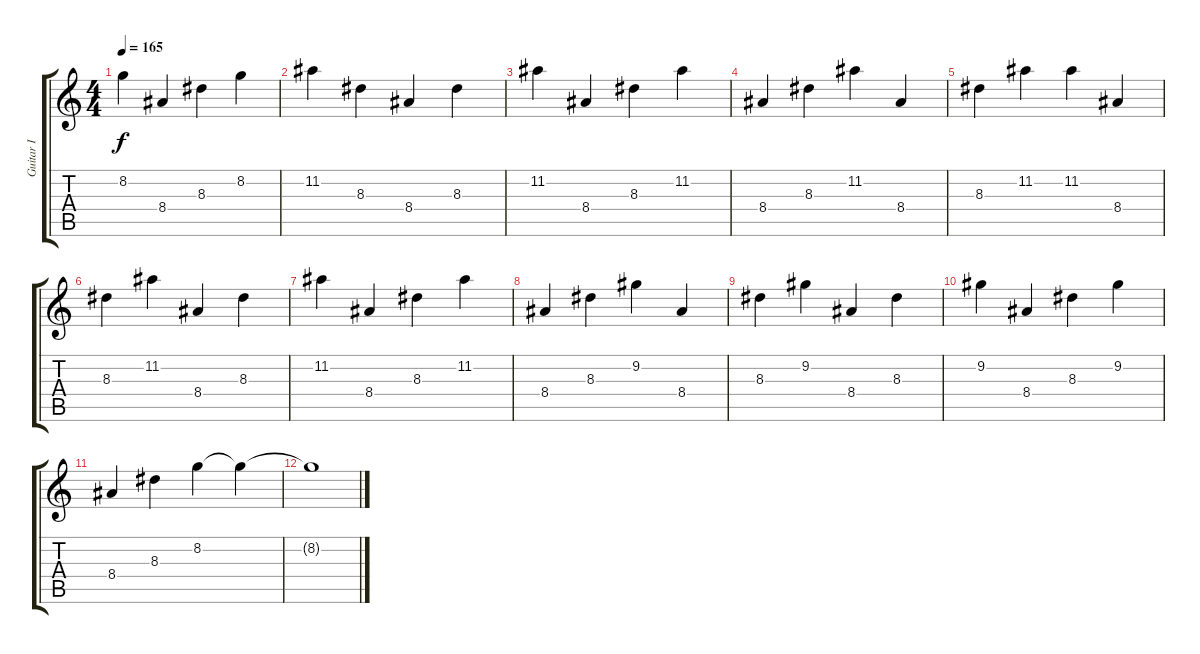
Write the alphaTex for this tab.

\track ("Guitar I" "Guitar I") {instrument distortionguitar}
\staff {score tabs}
\tuning (E4 B3 G3 D3 A2 D2) {hide}
\ts (4 4)
\tempo 165
\clef g2
\ks c
8.2.4{dy f} 8.4.4 8.3.4 8.2.4 |
11.2.4 8.3.4 8.4.4 8.3.4 |
11.2.4 8.4.4 8.3.4 11.2.4 |
8.4.4 8.3.4 11.2.4 8.4.4 |
8.3.4 11.2.4 11.2.4 8.4.4 |
8.3.4 11.2.4 8.4.4 8.3.4 |
11.2.4 8.4.4 8.3.4 11.2.4 |
8.4.4 8.3.4 9.2.4 8.4.4 |
8.3.4 9.2.4 8.4.4 8.3.4 |
9.2.4 8.4.4 8.3.4 9.2.4 |
8.4.4 8.3.4 8.2.4 8.2{t}.4 |
8.2{t}.1
